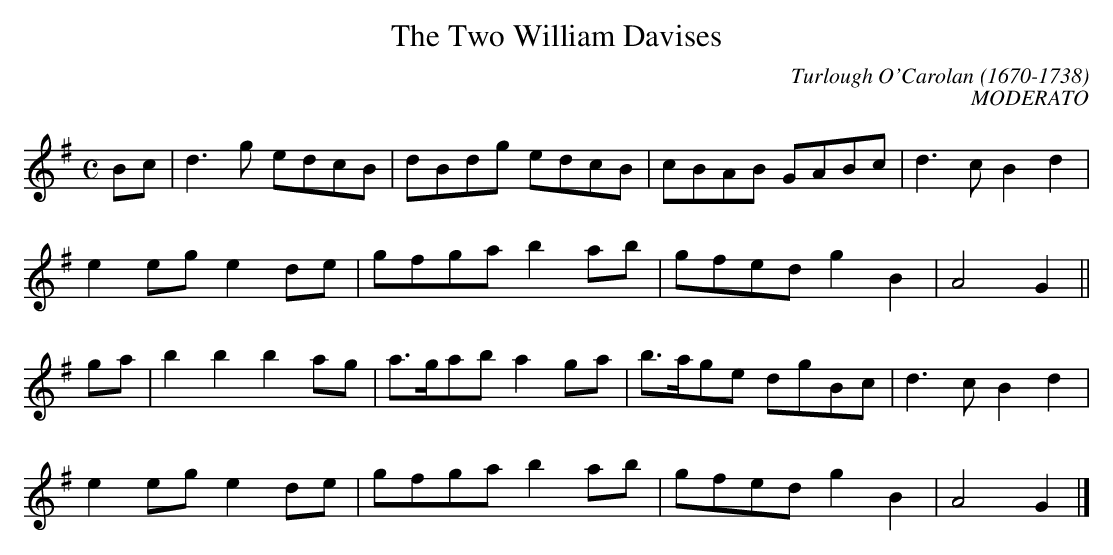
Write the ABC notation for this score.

X:1occ
T:The Two William Davises
C:Turlough O'Carolan (1670-1738)
C:MODERATO
M:C
L:1/8
K:G
Bc|d3g edcB|dBdg edcB|cBAB GABc|d3c B2d2|
e2eg e2de|gfga b2ab|gfed g2B2|A4G2||
ga|b2b2b2ag|a3/2g/2ab a2ga|b3/2a/2ge dgBc|d3c B2d2|
e2eg e2de|gfga b2ab|gfed g2B2|A4G2|]
